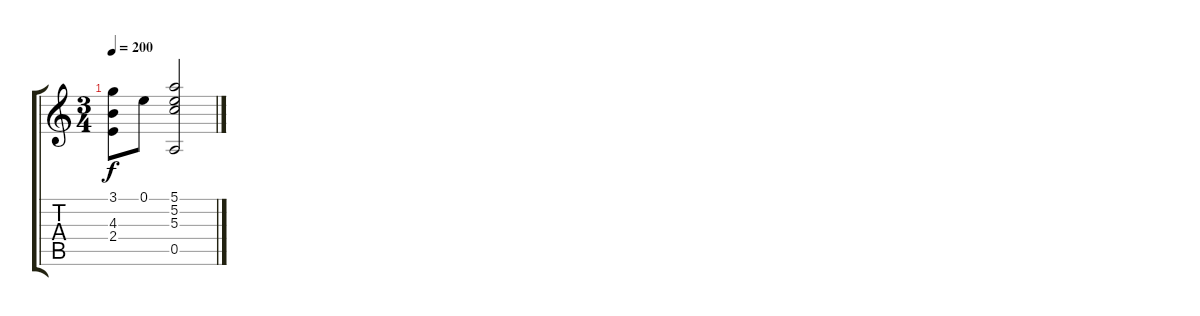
\track "" {instrument acousticguitarnylon}
\staff {score tabs}
\tuning (E4 B3 G3 D3 A2 E2) {hide}
\ts (3 4)
\tempo 200
\clef g2
\ks c
(3.1 4.3 2.4).8{dy f} 0.1.8 (5.1 5.2 5.3 0.5).2
